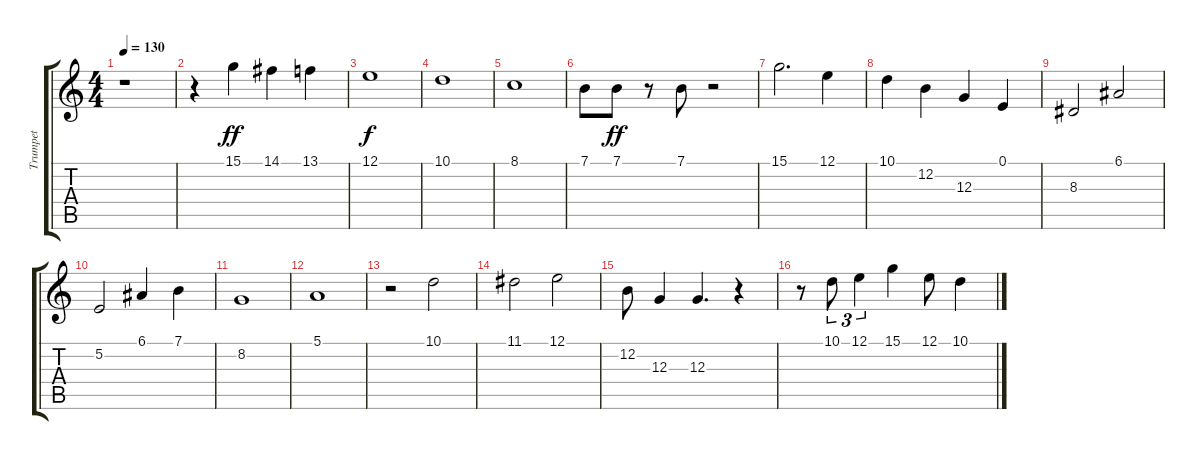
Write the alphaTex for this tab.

\track ("Trumpet" "Trumpet") {instrument trumpet}
\staff {score tabs}
\tuning (E4 B3 G3 D3 A2 E2) {hide}
\ts (4 4)
\tempo 130
\clef g2
\ks c
r.1{dy ff} |
r.4 15.1.4 14.1.4 13.1.4 |
12.1.1{dy f} |
10.1.1 |
8.1.1 |
7.1.8 7.1.8{dy ff} r.8 7.1.8 r.2 |
15.1.2{d} 12.1.4 |
10.1.4 12.2.4 12.3.4 0.1.4 |
8.3.2 6.1.2 |
5.2.2 6.1.4 7.1.4 |
8.2.1 |
5.1.1 |
r.2 10.1.2 |
11.1.2 12.1.2 |
12.2.8 12.3.4 12.3.4{d} r.4 |
r.8 10.1.8{tu (3 2)} 12.1.4{tu (3 2)} 15.1.4 12.1.8 10.1.4
